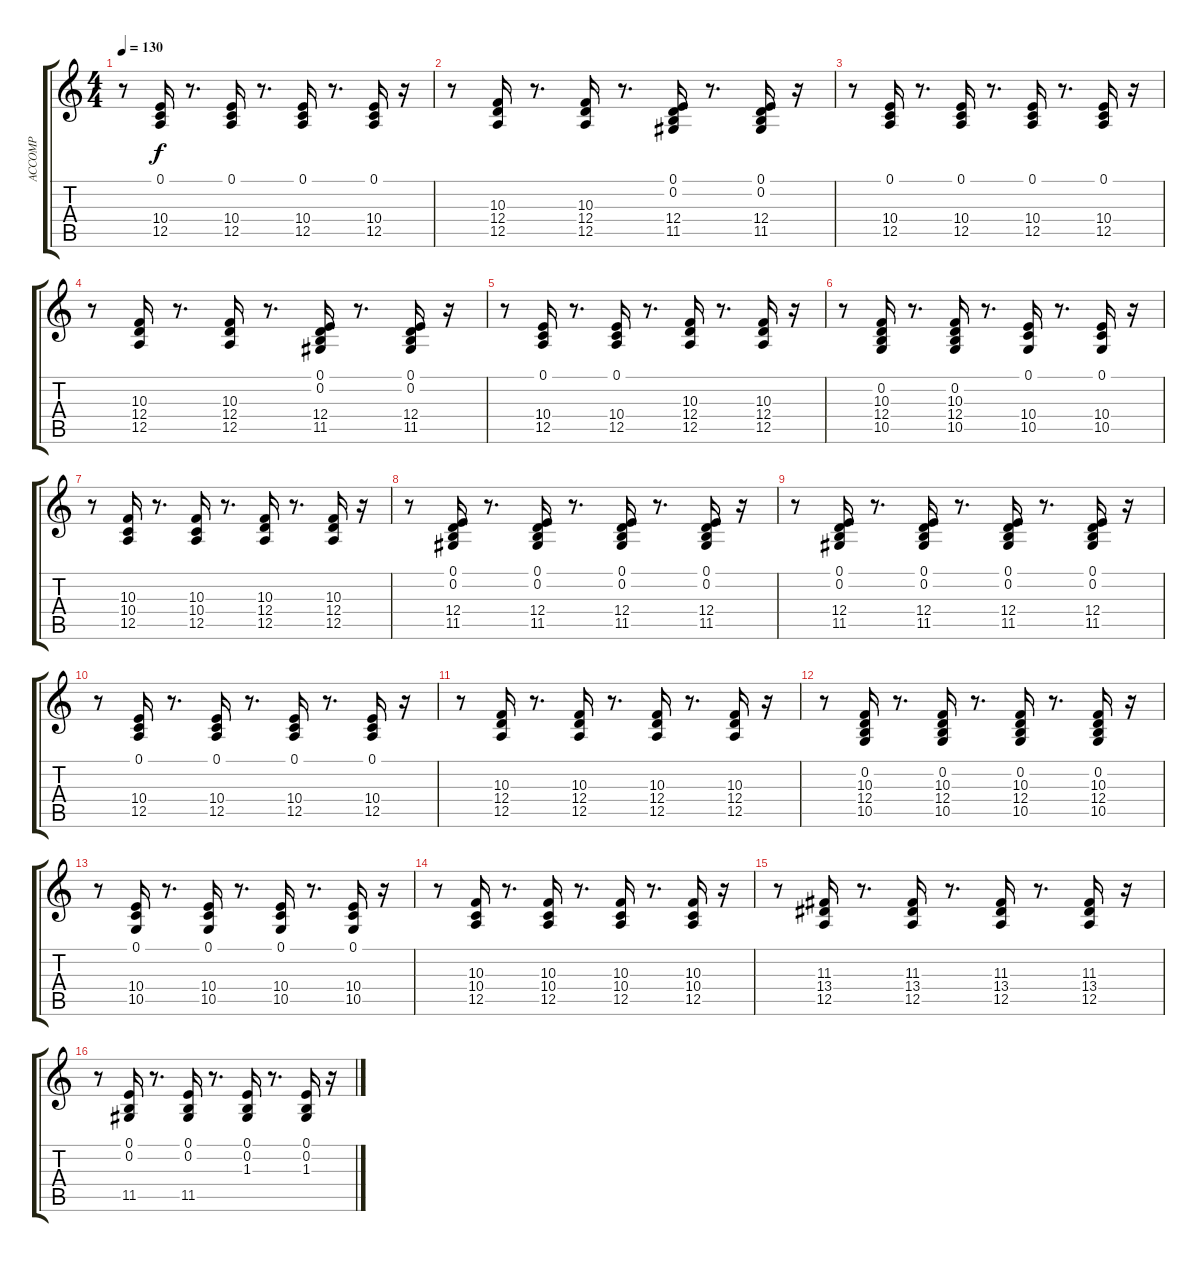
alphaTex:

\track ("ACCOMP" "ACCOMP") {instrument electricpiano2}
\staff {score tabs}
\tuning (E4 B3 G3 D3 A2 E2) {hide}
\ts (4 4)
\tempo 130
\clef g2
\ks c
r.8{dy f} (0.1 10.4 12.5).16 r.8{d} (0.1 10.4 12.5).16 r.8{d} (0.1 10.4 12.5).16 r.8{d} (0.1 10.4 12.5).16 r.16 |
r.8 (10.3 12.4 12.5).16 r.8{d} (10.3 12.4 12.5).16 r.8{d} (0.1 0.2 12.4 11.5).16 r.8{d} (0.1 0.2 12.4 11.5).16 r.16 |
r.8 (0.1 10.4 12.5).16 r.8{d} (0.1 10.4 12.5).16 r.8{d} (0.1 10.4 12.5).16 r.8{d} (0.1 10.4 12.5).16 r.16 |
r.8 (10.3 12.4 12.5).16 r.8{d} (10.3 12.4 12.5).16 r.8{d} (0.1 0.2 12.4 11.5).16 r.8{d} (0.1 0.2 12.4 11.5).16 r.16 |
r.8 (0.1 10.4 12.5).16 r.8{d} (0.1 10.4 12.5).16 r.8{d} (10.3 12.4 12.5).16 r.8{d} (10.3 12.4 12.5).16 r.16 |
r.8 (0.2 10.3 12.4 10.5).16 r.8{d} (0.2 10.3 12.4 10.5).16 r.8{d} (0.1 10.4 10.5).16 r.8{d} (0.1 10.4 10.5).16 r.16 |
r.8 (10.3 10.4 12.5).16 r.8{d} (10.3 10.4 12.5).16 r.8{d} (10.3 12.4 12.5).16 r.8{d} (10.3 12.4 12.5).16 r.16 |
r.8 (0.1 0.2 12.4 11.5).16 r.8{d} (0.1 0.2 12.4 11.5).16 r.8{d} (0.1 0.2 12.4 11.5).16 r.8{d} (0.1 0.2 12.4 11.5).16 r.16 |
r.8 (0.1 0.2 12.4 11.5).16 r.8{d} (0.1 0.2 12.4 11.5).16 r.8{d} (0.1 0.2 12.4 11.5).16 r.8{d} (0.1 0.2 12.4 11.5).16 r.16 |
r.8 (0.1 10.4 12.5).16 r.8{d} (0.1 10.4 12.5).16 r.8{d} (0.1 10.4 12.5).16 r.8{d} (0.1 10.4 12.5).16 r.16 |
r.8 (10.3 12.4 12.5).16 r.8{d} (10.3 12.4 12.5).16 r.8{d} (10.3 12.4 12.5).16 r.8{d} (10.3 12.4 12.5).16 r.16 |
r.8 (0.2 10.3 12.4 10.5).16 r.8{d} (0.2 10.3 12.4 10.5).16 r.8{d} (0.2 10.3 12.4 10.5).16 r.8{d} (0.2 10.3 12.4 10.5).16 r.16 |
r.8 (0.1 10.4 10.5).16 r.8{d} (0.1 10.4 10.5).16 r.8{d} (0.1 10.4 10.5).16 r.8{d} (0.1 10.4 10.5).16 r.16 |
r.8 (10.3 10.4 12.5).16 r.8{d} (10.3 10.4 12.5).16 r.8{d} (10.3 10.4 12.5).16 r.8{d} (10.3 10.4 12.5).16 r.16 |
r.8 (11.3 13.4 12.5).16 r.8{d} (11.3 13.4 12.5).16 r.8{d} (11.3 13.4 12.5).16 r.8{d} (11.3 13.4 12.5).16 r.16 |
r.8 (0.1 0.2 11.5).16 r.8{d} (0.1 0.2 11.5).16 r.8{d} (0.1 0.2 1.3).16 r.8{d} (0.1 0.2 1.3).16 r.16
